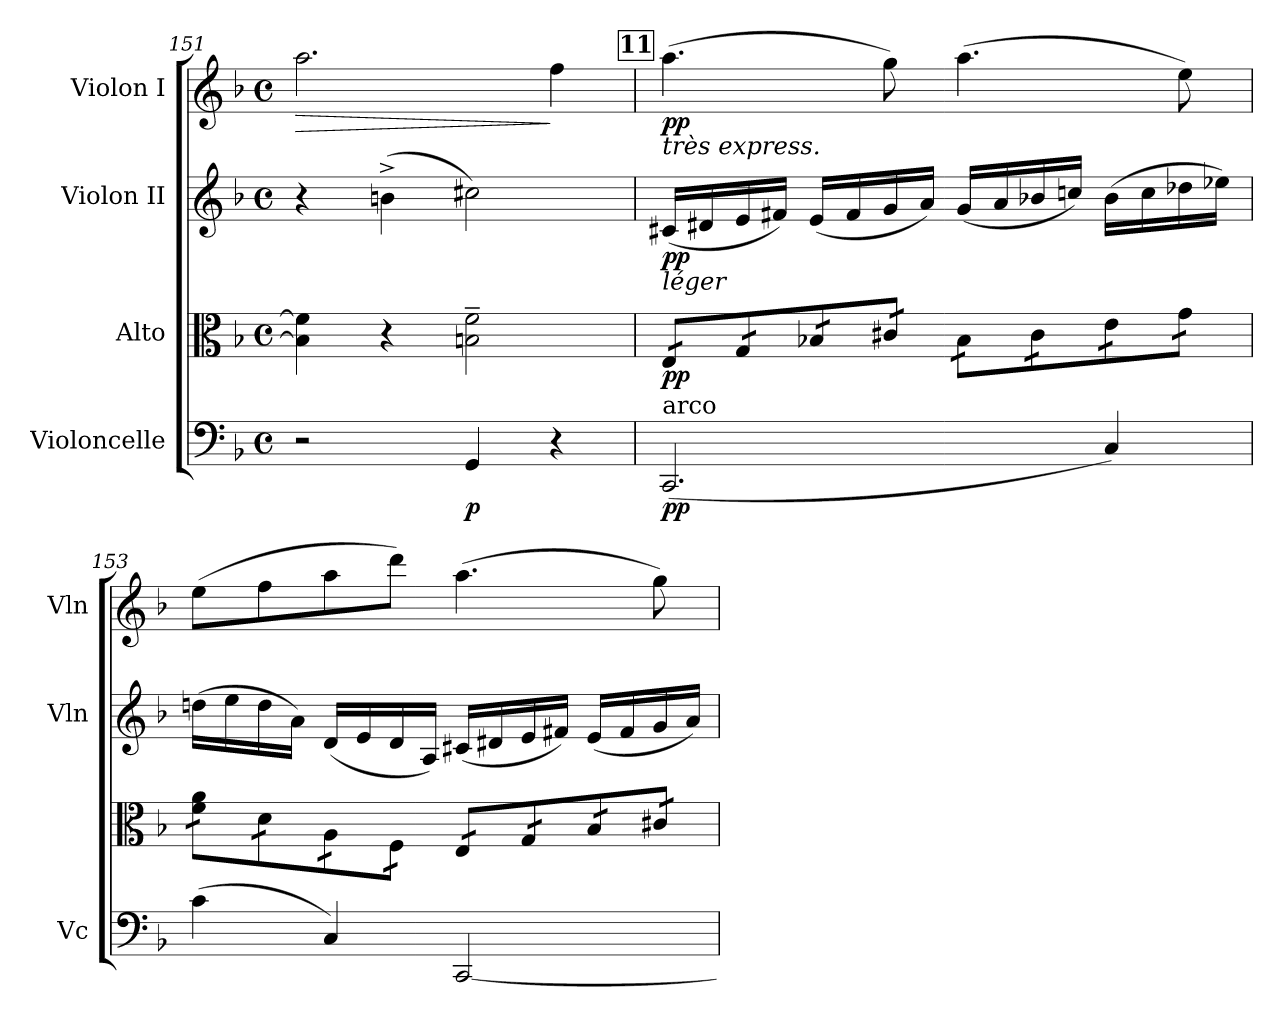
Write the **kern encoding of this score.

**kern	**dynam	**kern	**dynam	**kern	**dynam	**kern	**dynam
*part4	*part4	*part3	*part3	*part2	*part2	*part1	*part1
*staff4	*staff4	*staff3	*staff3	*staff2	*staff2	*staff1	*staff1
*I"Violoncelle	*	*I"Alto	*	*I"Violon II	*	*I"Violon I	*
*I'Vc	*	*	*	*I'Vln	*	*I'Vln	*
*clefF4	*	*clefC3	*	*clefG2	*	*clefG2	*
*k[b-]	*	*k[b-]	*	*k[b-]	*	*k[b-]	*
*M4/4	*	*M4/4	*	*M4/4	*	*M4/4	*
*met(c)	*	*met(c)	*	*met(c)	*	*met(c)	*
=151	=151	=151	=151	=151	=151	=151	=151
!	!	!	!	!	!	!	!LO:HP:b
2r	.	4B\] 4f\]	.	4r	.	2.aa\	>
.	.	4r	.	(>4bn^\	.	.	.
!	!LO:DY:b	!	!	!	!	!	!
4GG/	p	2Bn\~ 2f\~	.	2cc#X\)	.	.	.
4r	.	.	.	.	.	4ff\	]
!!LO:PB:g=z
!!LO:REH:place=s1:a:B:fs=14:t=11
=152	=152	=152	=152	=152	=152	=152	=152
!	!	!	!	!	!	!LO:TX:b:i:t=très express.	!
!	!	!	!	!LO:TX:b:i:t=léger	!	!	!
!	!	!LO:TX:b:i:t=léger	!	!	!	!	!
!LO:TX:a:t=arco	!	!	!	!	!	!	!
!	!LO:DY:b	!	!LO:DY:b	!	!LO:DY:b	!	!LO:DY:b
*	*	*tremolo	*	*	*	*	*
(<2.CC/	pp	16E/LL	pp	(<16c#X/LL	pp	(>4.aa\	pp
.	.	16E/	.	16d#X/	.	.	.
.	.	16G/	.	16e/	.	.	.
.	.	16G/	.	16f#X/JJ)	.	.	.
.	.	16B-X/	.	(<16e/LL	.	.	.
.	.	16B-X/	.	16f#/	.	.	.
.	.	16c#X/	.	16g/	.	8gg\)	.
.	.	16c#X/JJ	.	16a/JJ)	.	.	.
.	.	16B-\LL	.	(<16g/LL	.	(>4.aa\	.
.	.	16B-\	.	16a/	.	.	.
.	.	16c#\	.	16b-X/	.	.	.
.	.	16c#\	.	16ccn/JJ)	.	.	.
4C/)	.	16e\	.	(>16b-\LL	.	.	.
.	.	16e\	.	16cc\	.	.	.
.	.	16g\	.	16dd-X\	.	8ee\)	.
.	.	16g\JJ	.	16ee-X\JJ)	.	.	.
=153	=153	=153	=153	=153	=153	=153	=153
(>4c\	.	16f\ 16a\LL	.	(>16ddn\LL	.	(>8ee\L	.
.	.	16f\ 16a\	.	16ee\	.	.	.
.	.	16d\	.	16dd\	.	8ff\	.
.	.	16d\	.	16a\JJ)	.	.	.
4C/)	.	16A\	.	(<16d/LL	.	8aa\	.
.	.	16A\	.	16e/	.	.	.
.	.	16F\	.	16d/	.	8ddd\J)	.
.	.	16F\JJ	.	16A/JJ)	.	.	.
[2CC/	.	16E/LL	.	(<16c#X/LL	.	(>4.aa\	.
.	.	16E/	.	16d#X/	.	.	.
.	.	16G/	.	16e/	.	.	.
.	.	16G/	.	16f#X/JJ)	.	.	.
.	.	16B-/	.	(<16e/LL	.	.	.
.	.	16B-/	.	16f#/	.	.	.
.	.	16c#X/	.	16g/	.	8gg\)	.
.	.	16c#X/JJ	.	16a/JJ)	.	.	.
*	*	*Xtremolo	*	*	*	*	*
=	=	=	=	=	=	=	=
*-	*-	*-	*-	*-	*-	*-	*-
